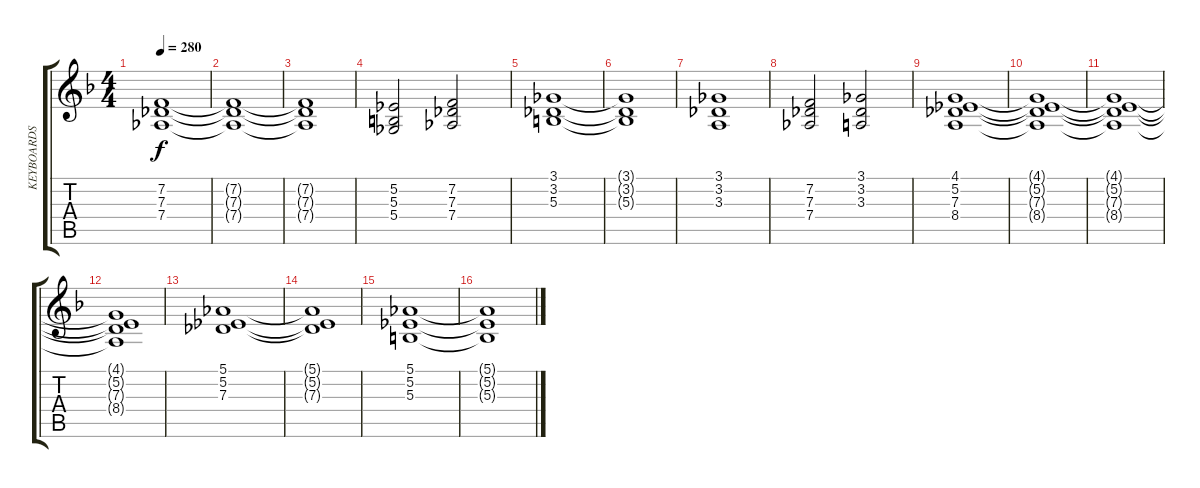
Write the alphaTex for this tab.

\track ("KEYBOARDS" "KEYBOARDS") {instrument synthstrings1 bank 1}
\staff {score tabs}
\tuning (Eb4 Bb3 Gb3 Db3 Ab2 Eb2) {hide}
\ts (4 4)
\tempo 280
\clef g2
\ks dminor
(7.2 7.3 7.4).1{dy f} |
(7.2{t} 7.3{t} 7.4{t}).1 |
(7.2{t} 7.3{t} 7.4{t}).1 |
(5.2 5.3 5.4).2 (7.2 7.3 7.4).2 |
(3.1 3.2 5.3).1 |
(3.1{t} 3.2{t} 5.3{t}).1 |
(3.1 3.2 3.3).1 |
(7.2 7.3 7.4).2 (3.1 3.2 3.3).2 |
(4.1 5.2 7.3 8.4).1 |
(4.1{t} 5.2{t} 7.3{t} 8.4{t}).1 |
(4.1{t} 5.2{t} 7.3{t} 8.4{t}).1 |
(4.1{t} 5.2{t} 7.3{t} 8.4{t}).1 |
(5.1 5.2 7.3).1 |
(5.1{t} 5.2{t} 7.3{t}).1 |
(5.1 5.2 5.3).1 |
(5.1{t} 5.2{t} 5.3{t}).1
